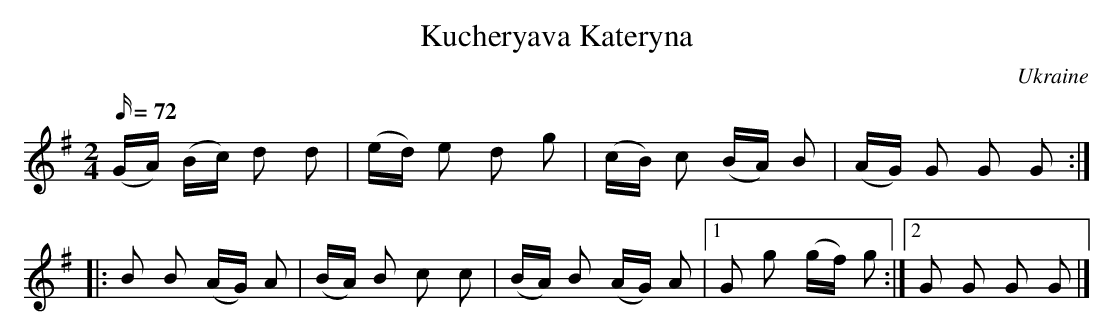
X:1
T:Kucheryava Kateryna
L:1/16
M:2/4
O:Ukraine
Q:72
K:G
(GA) (Bc) d2 d2 | (ed) e2 d2 g2 | \
(cB) c2 (BA) B2 | (AG) G2 G2 G2 :|
|: B2 B2 (AG) A2 | (BA) B2 c2 c2 | \
(BA) B2 (AG) A2 |1 G2 g2 (gf) g2 :|2 G2 G2 G2 G2 |]
